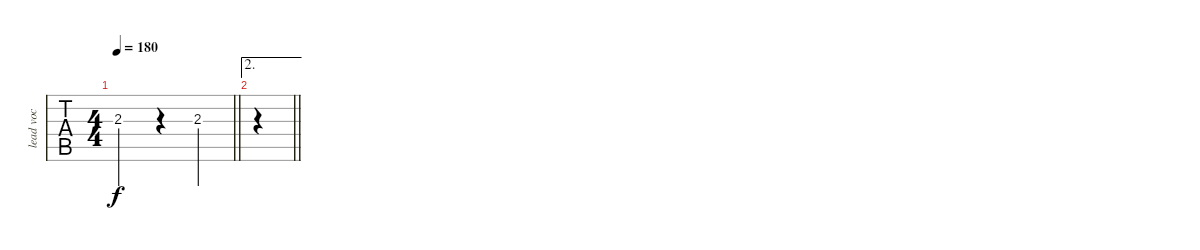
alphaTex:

\track ("lead voc" "lead voc") {instrument cello}
\staff {tabs}
\tuning (E4 B3 G3 D3 A2 E2) {hide}
\ts (4 4)
\tempo 180
\clef g2
\barLineRight lightlight
\ks c
2.3.2{dy f} r.4 2.3.4 |
\ae 2
\barLineRight lightlight
